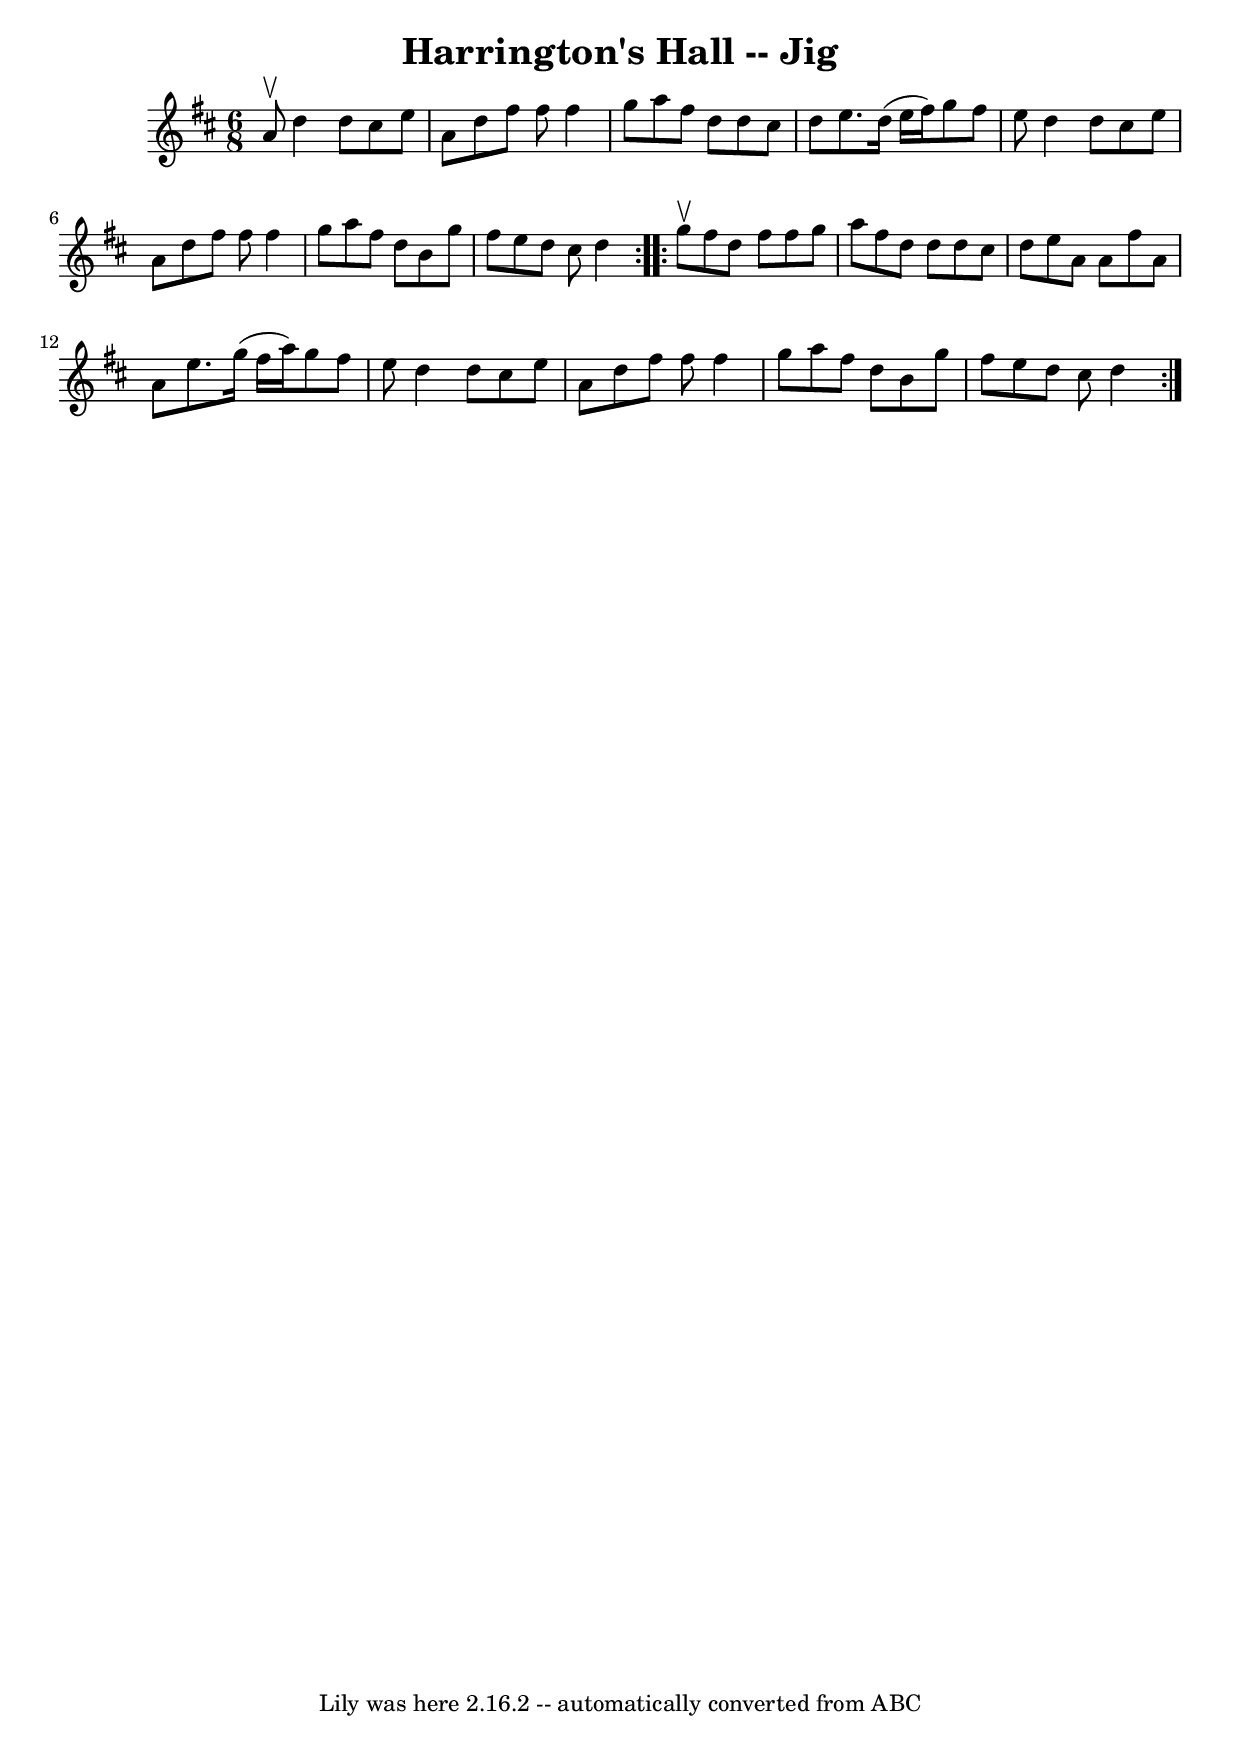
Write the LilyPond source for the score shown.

\version "2.16.2"
\include "Mammoth.ily"
\header {
  %% book = "Ryan's Mammoth Collection"
 crossRefNumber = "1"
 footnotes = "\\\\84 430"
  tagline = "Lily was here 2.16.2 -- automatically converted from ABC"
  title = "Harrington's Hall -- Jig"

}
voicedefault =  {



  \repeat volta 2 {

    \time 6/8 
    \key d \major a'8^\upbow  |
 d''4 d''8 cs''8 e''8 a'8     |
 d''8 fs''8 fs''8 fs''4 g''8     |
 a''8 fs''8 d''8 d''8 cs''8 d''8    |
 e''8. d''16 (e''16 fs''16) g''8 fs''8 e''8     |
 d''4 d''8 cs''8 e''8 a'8     |
 d''8 fs''8 fs''8 fs''4 g''8     |
 a''8 fs''8 d''8 b'8 g''8 fs''8     |
 e''8 d''8 cs''8 d''4    
  }     
  \repeat volta 2 { g''8^\upbow  |
 fs''8 d''8 fs''8 fs''8 g''8 a''8     |
 fs''8 d''8 d''8 d''8 cs''8 d''8    |
 e''8 a'8 a'8 fs''8 a'8 a'8     |
 e''8. g''16 (fs''16 a''16) g''8 fs''8 e''8     |
 d''4 d''8 cs''8 e''8 a'8     |
 d''8 fs''8 fs''8 fs''4 g''8     |
 a''8 fs''8 d''8 b'8 g''8 fs''8    |
 e''8   
 d''8 cs''8 d''4  
  }   

}

\score{
  <<

    \context Staff="default"
    {
      \voicedefault 
      
    }

  >>
  \layout {
    
  }
  \midi {
  }

}
